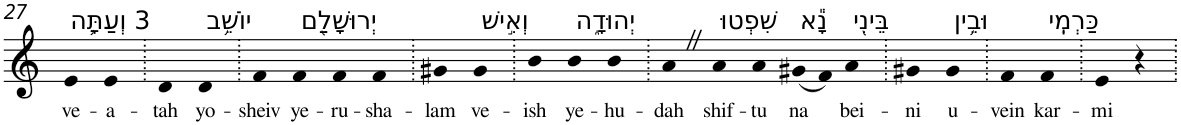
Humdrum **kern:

**kern	**text
*part1	*part1
*staff1	*staff1
*I"Piano	*
*I'Pno	*
!!LO:PB:g=z
*clefG2	*
*k[]	*
=27	=27
!LO:TX:a:t=3 וְעַתָּ֛ה	!
!	!LO:LY:b
4e	ve-
!	!LO:LY:b
4e	-a-
=28.	=28.
!	!LO:LY:b
4d	-tah
!LO:TX:a:t=יוֹשֵׁ֥ב	!
!	!LO:LY:b
4d	yo-
=29.	=29.
!	!LO:LY:b
4f	-sheiv
!LO:TX:a:t=יְרוּשָׁלִַ֖ם	!
!	!LO:LY:b
4f	ye-
!	!LO:LY:b
4f	-ru-
!	!LO:LY:b
4f	-sha-
=30.	=30.
!	!LO:LY:b
4g#X	-lam
!LO:TX:a:t=וְאִ֣ישׁ	!
!	!LO:LY:b
4g#	ve-
=31.	=31.
!	!LO:LY:b
4b	-ish
!LO:TX:a:t=יְהוּדָ֑ה	!
!	!LO:LY:b
4b	ye-
!	!LO:LY:b
4b	-hu-
=32.	=32.
!	!LO:LY:b
4aZ	-dah
!LO:TX:a:t=שִׁפְטוּ	!
!	!LO:LY:b
4a	shif-
!	!LO:LY:b
4a	-tu
!LO:TX:a:t=נָ֕א	!
!	!LO:LY:b
(8g#X	na
8f)	.
!LO:TX:a:t=בֵּינִ֖י	!
!	!LO:LY:b
4a	bei-
=33.	=33.
!	!LO:LY:b
4g#X	-ni
!LO:TX:a:t=וּבֵ֥ין	!
!	!LO:LY:b
4g#	u-
=34.	=34.
!	!LO:LY:b
4f	-vein
!LO:TX:a:t=כַּרְמִֽי	!
!	!LO:LY:b
4f	kar-
=35.	=35.
!	!LO:LY:b
4e	-mi
4r	.
=.	=.
*-	*-
